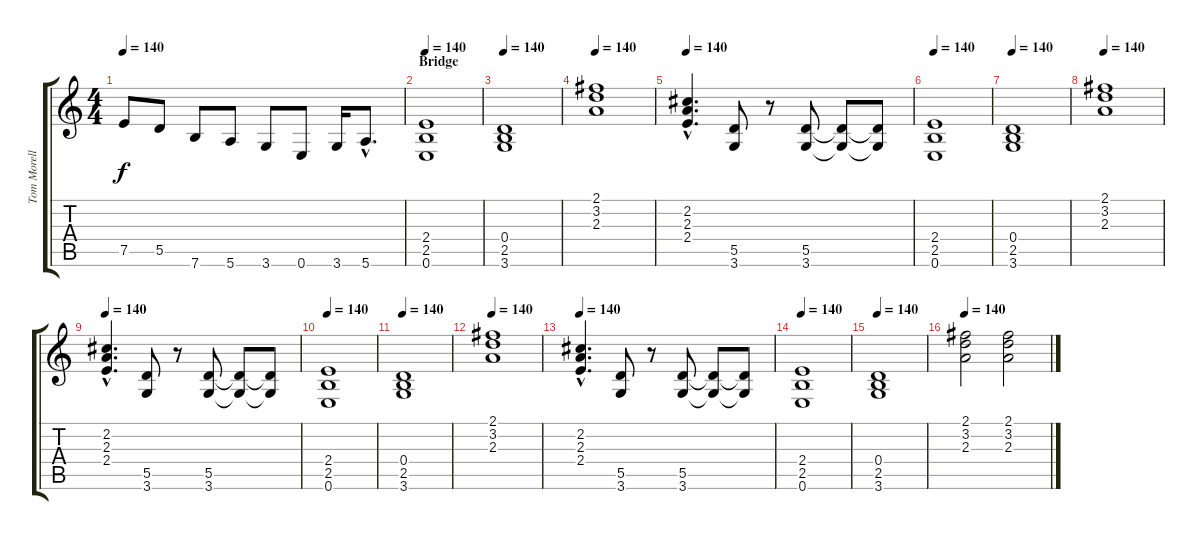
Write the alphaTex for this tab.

\track ("Tom Morello 1" "Tom Morell") {instrument distortionguitar}
\staff {score tabs}
\tuning (E4 B3 G3 D3 A2 E2) {hide}
\ts (4 4)
\tempo 140
\clef g2
\ks c
7.5{t}.8{dy f} 5.5.8 7.6.8 5.6.8 3.6.8 0.6.8 3.6.16 5.6{hac}.8{d} |
\section ("" "Bridge")
\tempo 140
(2.4 2.5 0.6).1 |
\tempo 140
(0.4 2.5 3.6).1 |
\tempo 140
(2.1 3.2 2.3).1 |
\tempo 140
(2.2{hac} 2.3{hac} 2.4{hac}).4{d} (5.5 3.6).8 r.8 (5.5 3.6).8 (5.5{t} 3.6{t}).8 (5.5{t} 3.6{t}).8 |
\tempo 140
(2.4 2.5 0.6).1 |
\tempo 140
(0.4 2.5 3.6).1 |
\tempo 140
(2.1 3.2 2.3).1 |
\tempo 140
(2.2{hac} 2.3{hac} 2.4{hac}).4{d} (5.5 3.6).8 r.8 (5.5 3.6).8 (5.5{t} 3.6{t}).8 (5.5{t} 3.6{t}).8 |
\tempo 140
(2.4 2.5 0.6).1 |
\tempo 140
(0.4 2.5 3.6).1 |
\tempo 140
(2.1 3.2 2.3).1 |
\tempo 140
(2.2{hac} 2.3{hac} 2.4{hac}).4{d} (5.5 3.6).8 r.8 (5.5 3.6).8 (5.5{t} 3.6{t}).8 (5.5{t} 3.6{t}).8 |
\tempo 140
(2.4 2.5 0.6).1 |
\tempo 140
(0.4 2.5 3.6).1 |
\tempo 140
(2.1 3.2 2.3).2 (2.1 3.2 2.3).2
